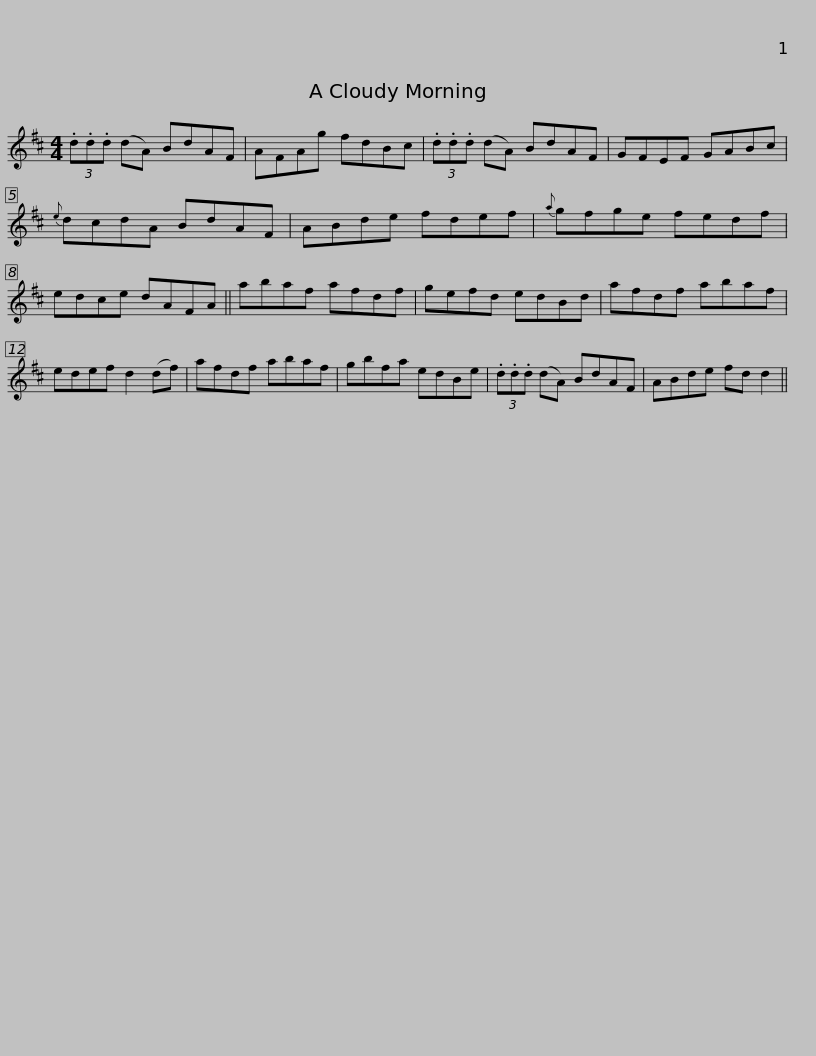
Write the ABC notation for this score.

X:1
L:1/8
M:4/4
I:linebreak $
K:D
V:1 treble
V:1
 (3.d.d.d (dA) BdAF | AFAg fdBc | (3.d.d.d (dA) BdAF | GFEF GABc |{e} dcdA BdAF |$ %5
 ABde fdef |{a} gfge fedf | edce dAFA || abaf afdf | gefd edBd |$ %10
 afdf abaf | edef d2 (df) | afdf abaf | gbfa edBe | (3.d.d.d (dA) BdAF |$ %15
 ABde fd d2 || %16
